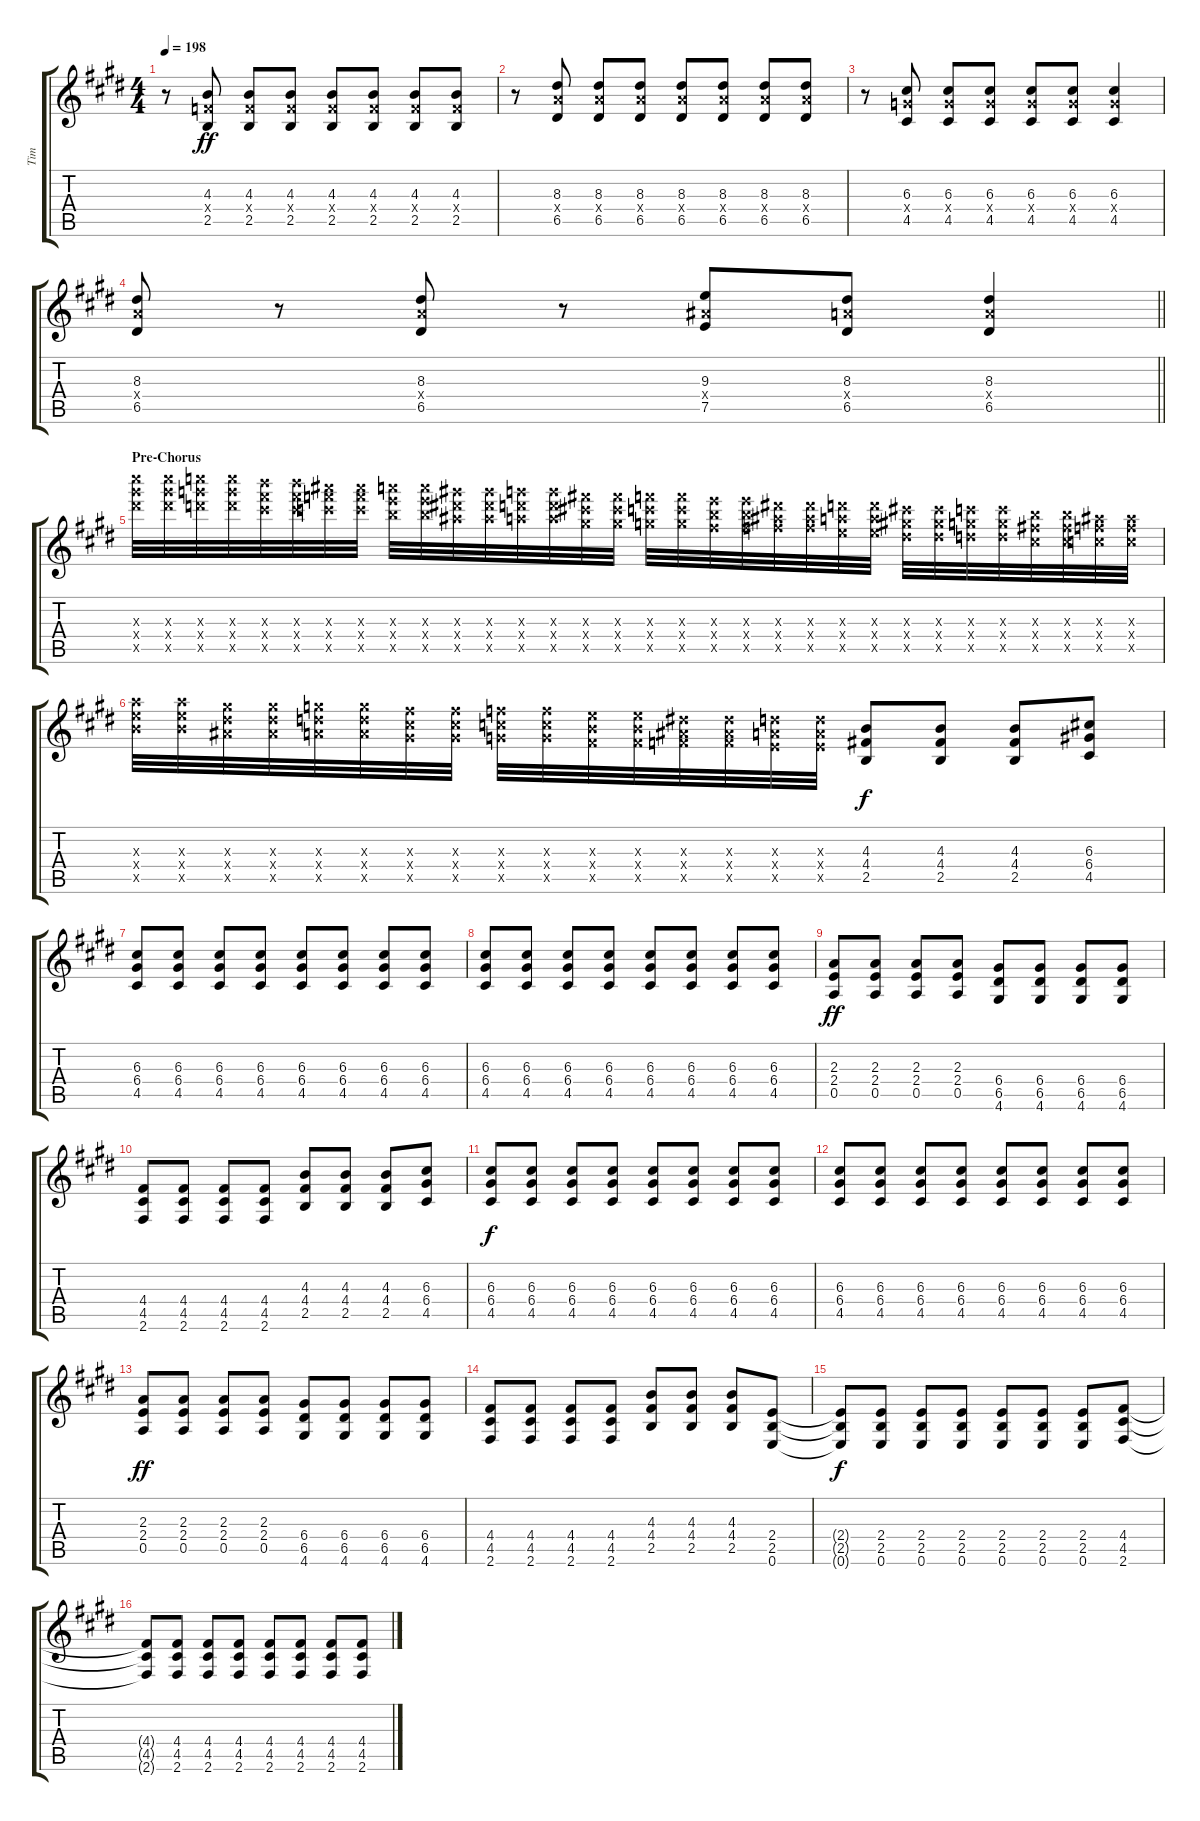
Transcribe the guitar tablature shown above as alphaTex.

\track ("Tim" "Tim") {instrument distortionguitar}
\staff {score tabs}
\tuning (E4 B3 G3 D3 A2 E2) {hide}
\ts (4 4)
\tempo 198
\clef g2
\ks e
r.8{dy ff} (4.3 3.4{x} 2.5).8 (4.3 3.4{x} 2.5).8 (4.3 3.4{x} 2.5).8 (4.3 3.4{x} 2.5).8 (4.3 3.4{x} 2.5).8 (4.3 3.4{x} 2.5).8 (4.3 3.4{x} 2.5).8 |
r.8 (8.3 7.4{x} 6.5).8 (8.3 7.4{x} 6.5).8 (8.3 7.4{x} 6.5).8 (8.3 7.4{x} 6.5).8 (8.3 7.4{x} 6.5).8 (8.3 7.4{x} 6.5).8 (8.3 7.4{x} 6.5).8 |
r.8 (6.3 5.4{x} 4.5).8 (6.3 5.4{x} 4.5).8 (6.3 5.4{x} 4.5).8 (6.3 5.4{x} 4.5).8 (6.3 5.4{x} 4.5).8 (6.3 5.4{x} 4.5).4 |
\barLineRight lightlight
(8.3 7.4{x} 6.5).8 r.8 (8.3 7.4{x} 6.5).8 r.8 (9.3 8.4{x} 7.5).8 (8.3 7.4{x} 6.5).8 (8.3 7.4{x} 6.5).4 |
\section ("" "Pre-Chorus")
(30.3{x} 30.4{x} 30.5{x}).32 (30.3{x} 30.4{x} 30.5{x}).32 (29.3{x} 29.4{x} 29.5{x}).32 (29.3{x} 29.4{x} 29.5{x}).32 (28.3{x} 28.4{x} 28.5{x}).32 (28.3{x} 28.4{x} 28.5{x}).32 (27.3{x} 27.4{x} 27.5{x}).32 (27.3{x} 27.4{x} 27.5{x}).32 (26.3{x} 26.4{x} 26.5{x}).32 (26.3{x} 26.4{x} 26.5{x}).32 (25.3{x} 25.4{x} 25.5{x}).32 (25.3{x} 25.4{x} 25.5{x}).32 (24.3{x} 24.4{x} 24.5{x}).32 (24.3{x} 24.4{x} 24.5{x}).32 (23.3{x} 23.4{x} 23.5{x}).32 (23.3{x} 23.4{x} 23.5{x}).32 (22.3{x} 22.4{x} 22.5{x}).32 (22.3{x} 22.4{x} 22.5{x}).32 (21.3{x} 21.4{x} 21.5{x}).32 (21.3{x} 21.4{x} 21.5{x}).32 (20.3{x} 20.4{x} 20.5{x}).32 (20.3{x} 20.4{x} 20.5{x}).32 (19.3{x} 19.4{x} 19.5{x}).32 (19.3{x} 19.4{x} 19.5{x}).32 (18.3{x} 18.4{x} 18.5{x}).32 (18.3{x} 18.4{x} 18.5{x}).32 (17.3{x} 17.4{x} 17.5{x}).32 (17.3{x} 17.4{x} 17.5{x}).32 (16.3{x} 16.4{x} 16.5{x}).32 (16.3{x} 16.4{x} 16.5{x}).32 (15.3{x} 15.4{x} 15.5{x}).32 (15.3{x} 15.4{x} 15.5{x}).32 |
(14.3{x} 14.4{x} 14.5{x}).32 (14.3{x} 14.4{x} 14.5{x}).32 (13.3{x} 13.4{x} 13.5{x}).32 (13.3{x} 13.4{x} 13.5{x}).32 (12.3{x} 12.4{x} 12.5{x}).32 (12.3{x} 12.4{x} 12.5{x}).32 (11.3{x} 11.4{x} 11.5{x}).32 (11.3{x} 11.4{x} 11.5{x}).32 (10.3{x} 10.4{x} 10.5{x}).32 (10.3{x} 10.4{x} 10.5{x}).32 (9.3{x} 9.4{x} 9.5{x}).32 (9.3{x} 9.4{x} 9.5{x}).32 (8.3{x} 8.4{x} 8.5{x}).32 (8.3{x} 8.4{x} 8.5{x}).32 (7.3{x} 7.4{x} 7.5{x}).32 (7.3{x} 7.4{x} 7.5{x}).32 (4.3 4.4 2.5).8{dy f} (4.3 4.4 2.5).8 (4.3 4.4 2.5).8 (6.3 6.4 4.5).8 |
(6.3 6.4 4.5).8 (6.3 6.4 4.5).8 (6.3 6.4 4.5).8 (6.3 6.4 4.5).8 (6.3 6.4 4.5).8 (6.3 6.4 4.5).8 (6.3 6.4 4.5).8 (6.3 6.4 4.5).8 |
(6.3 6.4 4.5).8 (6.3 6.4 4.5).8 (6.3 6.4 4.5).8 (6.3 6.4 4.5).8 (6.3 6.4 4.5).8 (6.3 6.4 4.5).8 (6.3 6.4 4.5).8 (6.3 6.4 4.5).8 |
(2.3 2.4 0.5).8{dy ff} (2.3 2.4 0.5).8 (2.3 2.4 0.5).8 (2.3 2.4 0.5).8 (6.4 6.5 4.6).8 (6.4 6.5 4.6).8 (6.4 6.5 4.6).8 (6.4 6.5 4.6).8 |
(4.4 4.5 2.6).8 (4.4 4.5 2.6).8 (4.4 4.5 2.6).8 (4.4 4.5 2.6).8 (4.3 4.4 2.5).8 (4.3 4.4 2.5).8 (4.3 4.4 2.5).8 (6.3 6.4 4.5).8 |
(6.3 6.4 4.5).8{dy f} (6.3 6.4 4.5).8 (6.3 6.4 4.5).8 (6.3 6.4 4.5).8 (6.3 6.4 4.5).8 (6.3 6.4 4.5).8 (6.3 6.4 4.5).8 (6.3 6.4 4.5).8 |
(6.3 6.4 4.5).8 (6.3 6.4 4.5).8 (6.3 6.4 4.5).8 (6.3 6.4 4.5).8 (6.3 6.4 4.5).8 (6.3 6.4 4.5).8 (6.3 6.4 4.5).8 (6.3 6.4 4.5).8 |
(2.3 2.4 0.5).8{dy ff} (2.3 2.4 0.5).8 (2.3 2.4 0.5).8 (2.3 2.4 0.5).8 (6.4 6.5 4.6).8 (6.4 6.5 4.6).8 (6.4 6.5 4.6).8 (6.4 6.5 4.6).8 |
(4.4 4.5 2.6).8 (4.4 4.5 2.6).8 (4.4 4.5 2.6).8 (4.4 4.5 2.6).8 (4.3 4.4 2.5).8 (4.3 4.4 2.5).8 (4.3 4.4 2.5).8 (2.4 2.5 0.6).8 |
(2.4{t} 2.5{t} 0.6{t}).8{dy f} (2.4 2.5 0.6).8 (2.4 2.5 0.6).8 (2.4 2.5 0.6).8 (2.4 2.5 0.6).8 (2.4 2.5 0.6).8 (2.4 2.5 0.6).8 (4.4 4.5 2.6).8 |
(4.4{t} 4.5{t} 2.6{t}).8 (4.4 4.5 2.6).8 (4.4 4.5 2.6).8 (4.4 4.5 2.6).8 (4.4 4.5 2.6).8 (4.4 4.5 2.6).8 (4.4 4.5 2.6).8 (4.4 4.5 2.6).8
